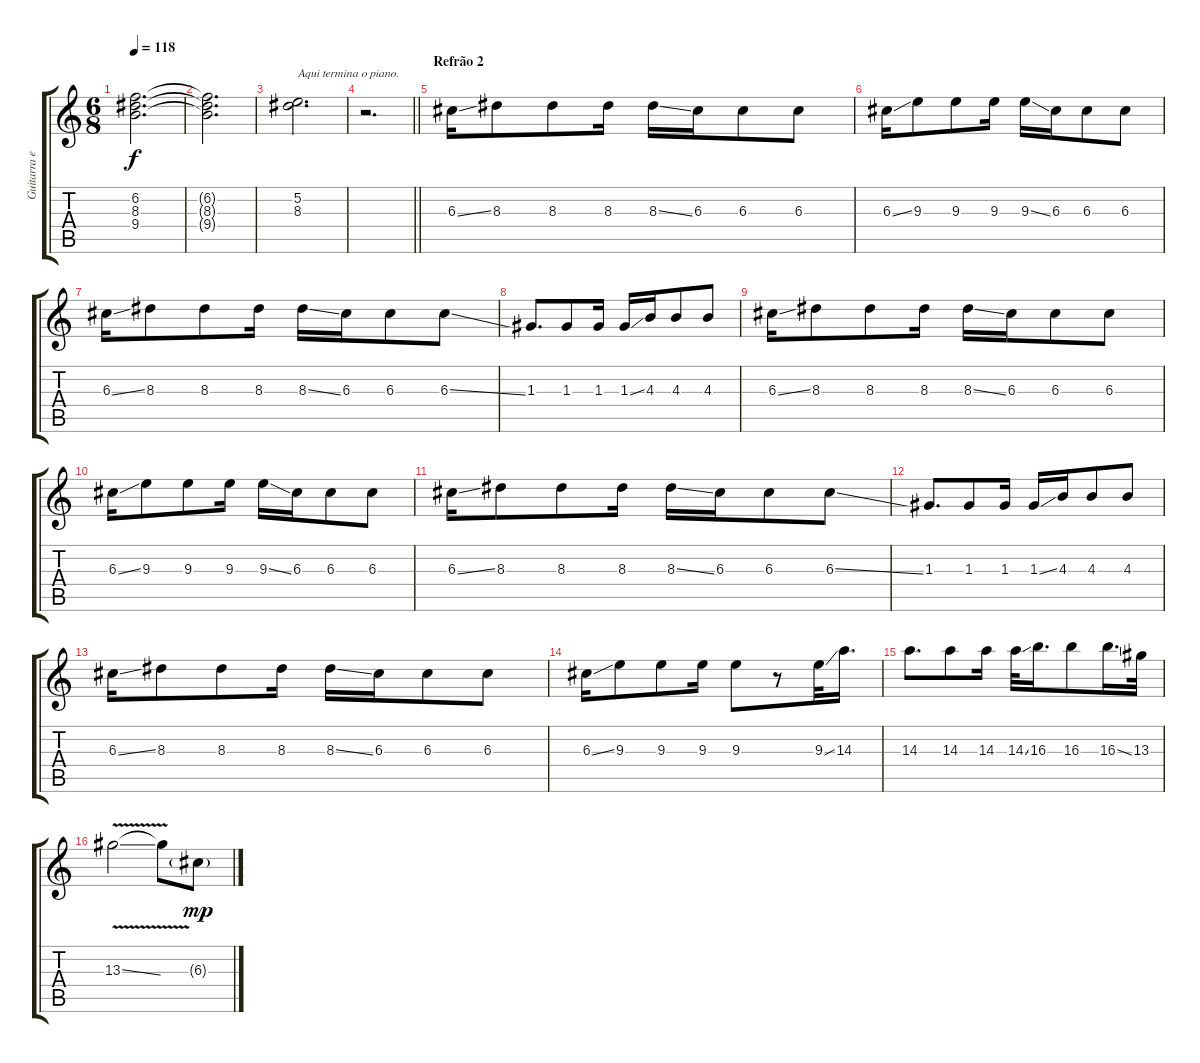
\track ("Guitarra extra/pianinho" "Guitarra e") {instrument acousticguitarnylon}
\staff {score tabs}
\tuning (E4 B3 G3 D3 A2 E2) {hide}
\ts (6 8)
\tempo 118
\clef g2
\ks c
(6.2 8.3 9.4).2{d dy f instrument acousticgrandpiano} |
(6.2{t} 8.3{t} 9.4{t}).2{d instrument acousticgrandpiano} |
(5.2 8.3).2{d txt "Aqui termina o piano." instrument acousticgrandpiano} |
\barLineRight lightlight
r.2{d} |
\section ("" "Refrão 2")
6.3{ss}.16 8.3.8 8.3.8 8.3.16 8.3{ss}.16 6.3.16 6.3.8 6.3.8 |
6.3{ss}.16 9.3.8 9.3.8 9.3.16 9.3{ss}.16 6.3.16 6.3.8 6.3.8 |
6.3{ss}.16 8.3.8 8.3.8 8.3.16 8.3{ss}.16 6.3.16 6.3.8 6.3{ss}.8 |
1.3.8{d} 1.3.8 1.3.16 1.3{ss}.16 4.3.16 4.3.8 4.3.8 |
6.3{ss}.16 8.3.8 8.3.8 8.3.16 8.3{ss}.16 6.3.16 6.3.8 6.3.8 |
6.3{ss}.16 9.3.8 9.3.8 9.3.16 9.3{ss}.16 6.3.16 6.3.8 6.3.8 |
6.3{ss}.16 8.3.8 8.3.8 8.3.16 8.3{ss}.16 6.3.16 6.3.8 6.3{ss}.8 |
1.3.8{d} 1.3.8 1.3.16 1.3{ss}.16 4.3.16 4.3.8 4.3.8 |
6.3{ss}.16 8.3.8 8.3.8 8.3.16 8.3{ss}.16 6.3.16 6.3.8 6.3.8 |
6.3{ss}.16 9.3.8 9.3.8 9.3.16 9.3.8 r.8 9.3{ss}.32 14.3.16{d} |
14.3.8{d} 14.3.8 14.3.16 14.3{ss}.32 16.3.16{d} 16.3.8 16.3{ss}.16{d} 13.3.32 |
13.3{v ss}.2 13.3{t}.8 6.3{g}.8{dy mp}
